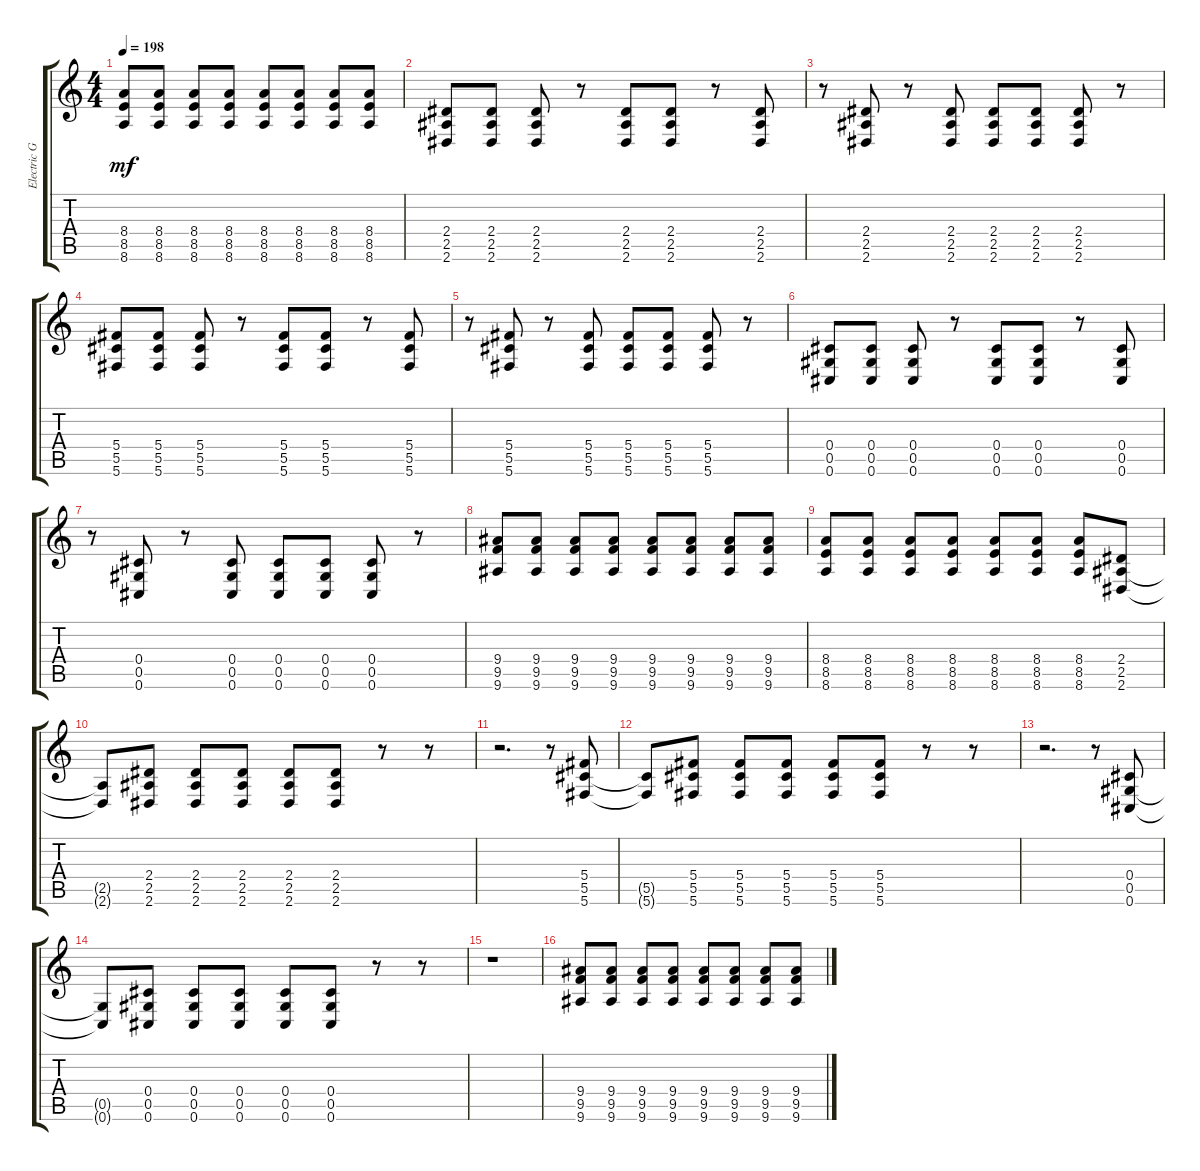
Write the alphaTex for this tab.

\track ("Electric Guitar 2" "Electric G") {instrument distortionguitar}
\staff {score tabs}
\tuning (Eb4 Bb3 Gb3 Db3 Ab2 Db2) {hide}
\ts (4 4)
\tempo 198
\clef g2
\ks c
(8.4 8.5 8.6).8{dy mf} (8.4 8.5 8.6).8 (8.4 8.5 8.6).8 (8.4 8.5 8.6).8 (8.4 8.5 8.6).8 (8.4 8.5 8.6).8 (8.4 8.5 8.6).8 (8.4 8.5 8.6).8 |
(2.4 2.5 2.6).8 (2.4 2.5 2.6).8 (2.4 2.5 2.6).8 r.8 (2.4 2.5 2.6).8 (2.4 2.5 2.6).8 r.8 (2.4 2.5 2.6).8 |
r.8 (2.4 2.5 2.6).8 r.8 (2.4 2.5 2.6).8 (2.4 2.5 2.6).8 (2.4 2.5 2.6).8 (2.4 2.5 2.6).8 r.8 |
(5.4 5.5 5.6).8 (5.4 5.5 5.6).8 (5.4 5.5 5.6).8 r.8 (5.4 5.5 5.6).8 (5.4 5.5 5.6).8 r.8 (5.4 5.5 5.6).8 |
r.8 (5.4 5.5 5.6).8 r.8 (5.4 5.5 5.6).8 (5.4 5.5 5.6).8 (5.4 5.5 5.6).8 (5.4 5.5 5.6).8 r.8 |
(0.4 0.5 0.6).8 (0.4 0.5 0.6).8 (0.4 0.5 0.6).8 r.8 (0.4 0.5 0.6).8 (0.4 0.5 0.6).8 r.8 (0.4 0.5 0.6).8 |
r.8 (0.4 0.5 0.6).8 r.8 (0.4 0.5 0.6).8 (0.4 0.5 0.6).8 (0.4 0.5 0.6).8 (0.4 0.5 0.6).8 r.8 |
(9.4 9.5 9.6).8 (9.4 9.5 9.6).8 (9.4 9.5 9.6).8 (9.4 9.5 9.6).8 (9.4 9.5 9.6).8 (9.4 9.5 9.6).8 (9.4 9.5 9.6).8 (9.4 9.5 9.6).8 |
(8.4 8.5 8.6).8 (8.4 8.5 8.6).8 (8.4 8.5 8.6).8 (8.4 8.5 8.6).8 (8.4 8.5 8.6).8 (8.4 8.5 8.6).8 (8.4 8.5 8.6).8 (2.4 2.5 2.6).8 |
(2.5{t} 2.6{t}).8 (2.4 2.5 2.6).8 (2.4 2.5 2.6).8 (2.4 2.5 2.6).8 (2.4 2.5 2.6).8 (2.4 2.5 2.6).8 r.8 r.8 |
r.2{d} r.8 (5.4 5.5 5.6).8 |
(5.5{t} 5.6{t}).8 (5.4 5.5 5.6).8 (5.4 5.5 5.6).8 (5.4 5.5 5.6).8 (5.4 5.5 5.6).8 (5.4 5.5 5.6).8 r.8 r.8 |
r.2{d} r.8 (0.4 0.5 0.6).8 |
(0.5{t} 0.6{t}).8 (0.4 0.5 0.6).8 (0.4 0.5 0.6).8 (0.4 0.5 0.6).8 (0.4 0.5 0.6).8 (0.4 0.5 0.6).8 r.8 r.8 |
r.1 |
(9.4 9.5 9.6).8 (9.4 9.5 9.6).8 (9.4 9.5 9.6).8 (9.4 9.5 9.6).8 (9.4 9.5 9.6).8 (9.4 9.5 9.6).8 (9.4 9.5 9.6).8 (9.4 9.5 9.6).8
